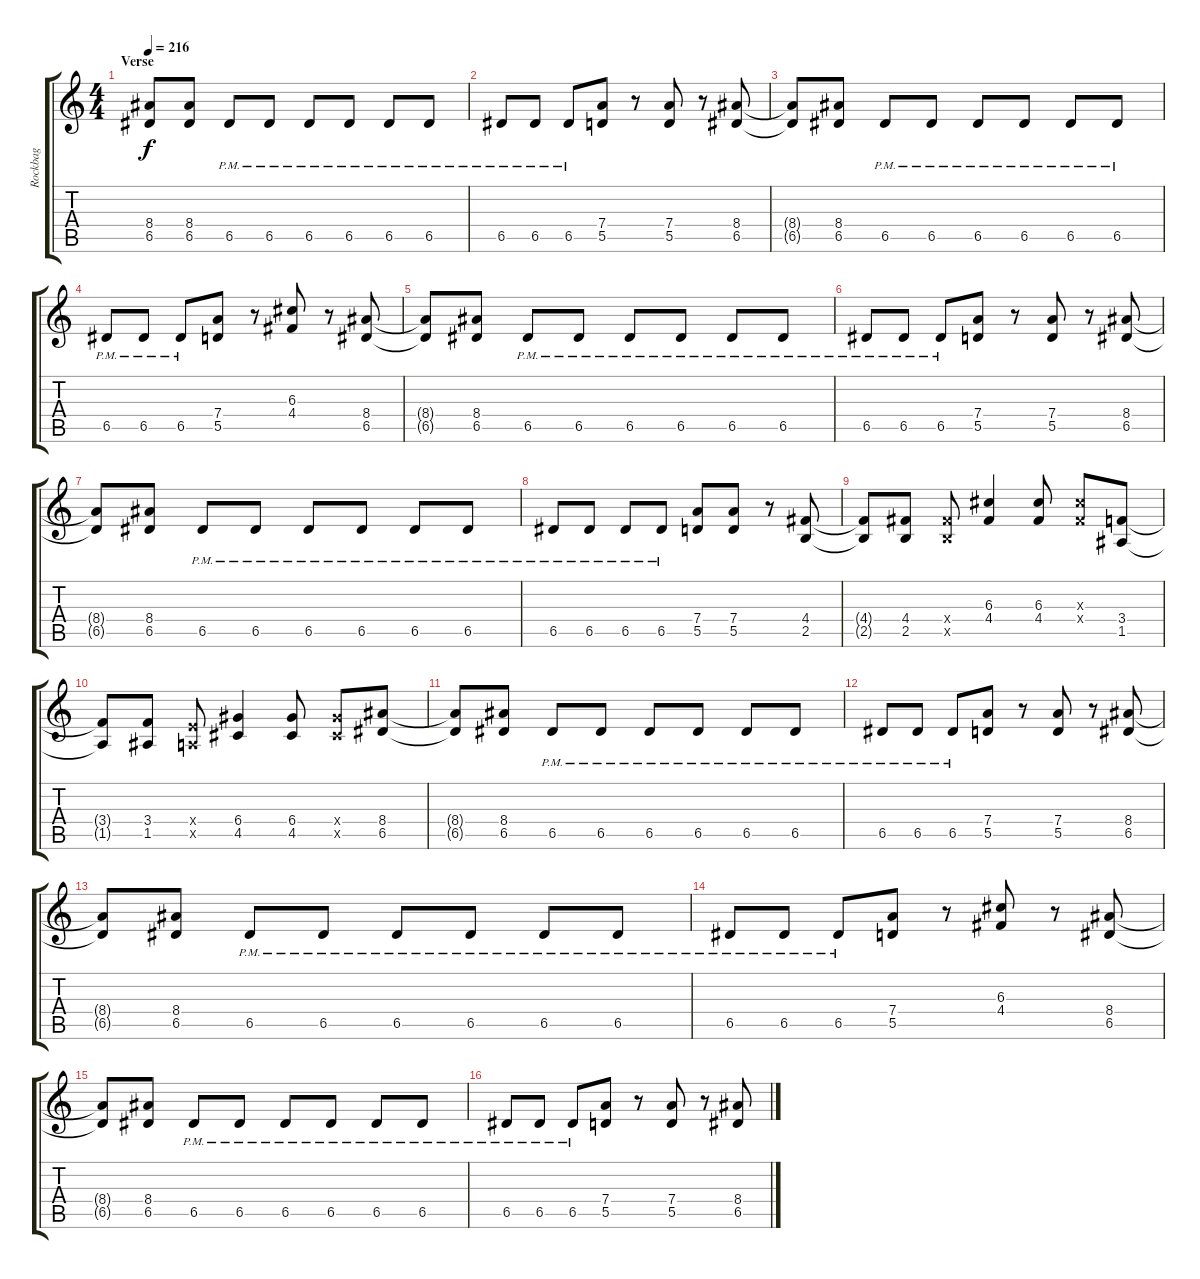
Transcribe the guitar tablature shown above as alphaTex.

\track ("Rockbag" "Rockbag") {instrument overdrivenguitar}
\staff {score tabs}
\tuning (E4 B3 G3 D3 A2 E2) {hide}
\ts (4 4)
\section ("" "Verse")
\tempo 216
\clef g2
\ks c
(8.4{t} 6.5{t}).8{dy f} (8.4 6.5).8 6.5{pm}.8 6.5{pm}.8 6.5{pm}.8 6.5{pm}.8 6.5{pm}.8 6.5{pm}.8 |
6.5{pm}.8 6.5{pm}.8 6.5{pm}.8 (7.4 5.5).8 r.8 (7.4 5.5).8 r.8 (8.4 6.5).8 |
(8.4{t} 6.5{t}).8 (8.4 6.5).8 6.5{pm}.8 6.5{pm}.8 6.5{pm}.8 6.5{pm}.8 6.5{pm}.8 6.5{pm}.8 |
6.5{pm}.8 6.5{pm}.8 6.5{pm}.8 (7.4 5.5).8 r.8 (6.3 4.4).8 r.8 (8.4 6.5).8 |
(8.4{t} 6.5{t}).8 (8.4 6.5).8 6.5{pm}.8 6.5{pm}.8 6.5{pm}.8 6.5{pm}.8 6.5{pm}.8 6.5{pm}.8 |
6.5{pm}.8 6.5{pm}.8 6.5{pm}.8 (7.4 5.5).8 r.8 (7.4 5.5).8 r.8 (8.4 6.5).8 |
(8.4{t} 6.5{t}).8 (8.4 6.5).8 6.5{pm}.8 6.5{pm}.8 6.5{pm}.8 6.5{pm}.8 6.5{pm}.8 6.5{pm}.8 |
6.5{pm}.8 6.5{pm}.8 6.5{pm}.8 6.5{pm}.8 (7.4 5.5).8 (7.4 5.5).8 r.8 (4.4 2.5).8 |
(4.4{t} 2.5{t}).8 (4.4 2.5).8 (4.4{x} 2.5{x}).8 (6.3 4.4).4 (6.3 4.4).8 (6.3{x} 4.4{x}).8 (3.4 1.5).8 |
(3.4{t} 1.5{t}).8 (3.4 1.5).8 (2.4{x} 0.5{x}).8 (6.4 4.5).4 (6.4 4.5).8 (6.4{x} 4.5{x}).8 (8.4 6.5).8 |
(8.4{t} 6.5{t}).8 (8.4 6.5).8 6.5{pm}.8 6.5{pm}.8 6.5{pm}.8 6.5{pm}.8 6.5{pm}.8 6.5{pm}.8 |
6.5{pm}.8 6.5{pm}.8 6.5{pm}.8 (7.4 5.5).8 r.8 (7.4 5.5).8 r.8 (8.4 6.5).8 |
(8.4{t} 6.5{t}).8 (8.4 6.5).8 6.5{pm}.8 6.5{pm}.8 6.5{pm}.8 6.5{pm}.8 6.5{pm}.8 6.5{pm}.8 |
6.5{pm}.8 6.5{pm}.8 6.5{pm}.8 (7.4 5.5).8 r.8 (6.3 4.4).8 r.8 (8.4 6.5).8 |
(8.4{t} 6.5{t}).8 (8.4 6.5).8 6.5{pm}.8 6.5{pm}.8 6.5{pm}.8 6.5{pm}.8 6.5{pm}.8 6.5{pm}.8 |
6.5{pm}.8 6.5{pm}.8 6.5{pm}.8 (7.4 5.5).8 r.8 (7.4 5.5).8 r.8 (8.4 6.5).8
